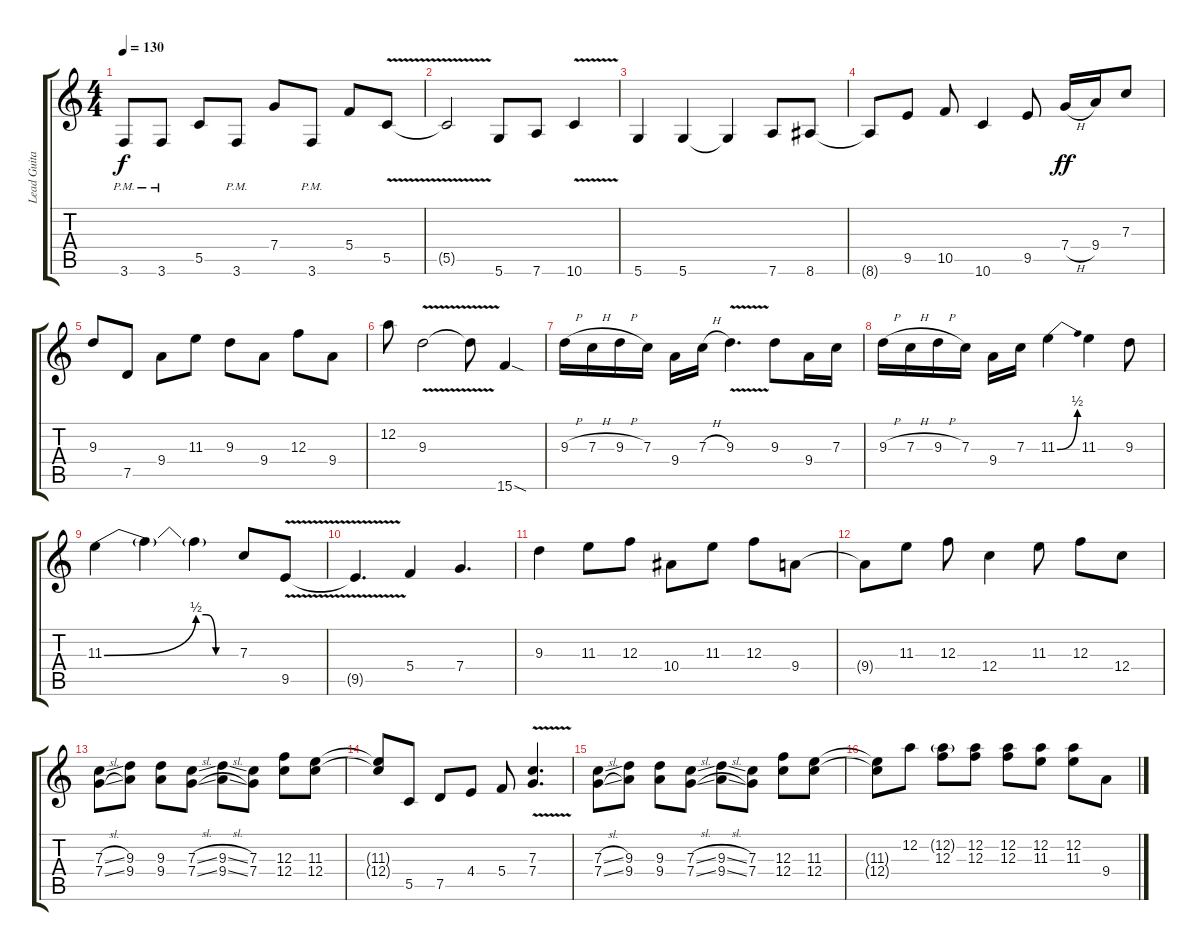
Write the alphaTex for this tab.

\track ("Lead Guitar" "Lead Guita") {instrument overdrivenguitar}
\staff {score tabs}
\tuning (D4 A3 F3 C3 G2 D2) {hide}
\ts (4 4)
\tempo 130
\clef g2
\ks c
3.6{pm}.8{dy f} 3.6{pm}.8 5.5.8 3.6{pm}.8 7.4.8 3.6{pm}.8 5.4.8 5.5{v}.8 |
5.5{t}.2 5.6.8 7.6.8 10.6{v}.4 |
5.6.4 5.6.4 5.6{t}.4 7.6.8 8.6.8 |
8.6{t}.8 9.5.8 10.5.8 10.6.4 9.5.8 7.4{h}.16{dy ff} 9.4.16 7.3.8 |
9.3.8 7.5.8 9.4.8 11.3.8 9.3.8 9.4.8 12.3.8 9.4.8 |
12.2.8 9.3{v}.2 9.3{t}.8 15.6{sod}.4 |
9.3{h}.16 7.3{h}.16 9.3{h}.16 7.3.16 9.4.16 7.3{h}.16 9.3{v}.4{d} 9.3.8 9.4.16 7.3.16 |
9.3{h}.16 7.3{h}.16 9.3{h}.16 7.3.16 9.4.16 7.3.16 11.3{be (bend 0 0 60 2)}.4 11.3.4 9.3.8 |
11.3{be (bend 0 0 60 2)}.4 11.3{t}.4 11.3{be (custom 0 2 15 2 30 0 60 0) t}.4 7.3.8 9.5{v}.8 |
9.5{t}.4{d} 5.4.4 7.4.4{d} |
9.3.4 11.3.8 12.3.8 10.4.8 11.3.8 12.3.8 9.4.8 |
9.4{t}.8 11.3.8 12.3.8 12.4.4 11.3.8 12.3.8 12.4.8 |
(7.3{sl} 7.4{sl}).8 (9.3 9.4).8 (9.3 9.4).8 (7.3{sl} 7.4{sl}).8 (9.3{sl} 9.4{sl}).8 (7.3 7.4).8 (12.3 12.4).8 (11.3 12.4).8 |
(11.3{t} 12.4{t}).8 5.5.8 7.5.8 4.4.8 5.4.8 (7.3{v} 7.4{v}).4{d} |
(7.3{sl} 7.4{sl}).8 (9.3 9.4).8 (9.3 9.4).8 (7.3{sl} 7.4{sl}).8 (9.3{sl} 9.4{sl}).8 (7.3 7.4).8 (12.3 12.4).8 (11.3 12.4).8 |
(11.3{t} 12.4{t}).8 12.2.8 (12.2{g} 12.3).8 (12.2 12.3).8 (12.2 12.3).8 (12.2 11.3).8 (12.2 11.3).8 9.4.8
